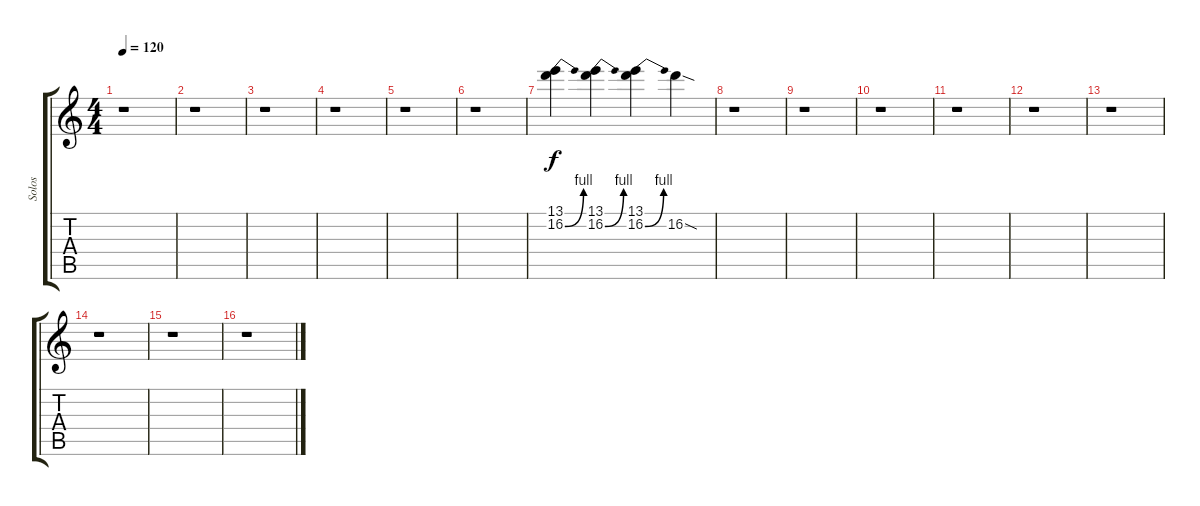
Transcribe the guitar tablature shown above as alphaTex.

\track ("Solos" "Solos") {instrument distortionguitar}
\staff {score tabs}
\tuning (Eb4 Bb3 Gb3 Db3 Ab2 Eb2) {hide}
\ts (4 4)
\tempo 120
\clef g2
\ks c
r.1{dy f} |
r.1 |
r.1 |
r.1 |
r.1 |
r.1 |
(13.1 16.2{be (bend 0 0 60 4)}).4 (13.1 16.2{be (bend 0 0 60 4)}).4 (13.1 16.2{be (bend 0 0 60 4)}).4 16.2{sod}.4 |
r.1 |
r.1 |
r.1 |
r.1 |
r.1 |
r.1 |
r.1 |
r.1 |
r.1
